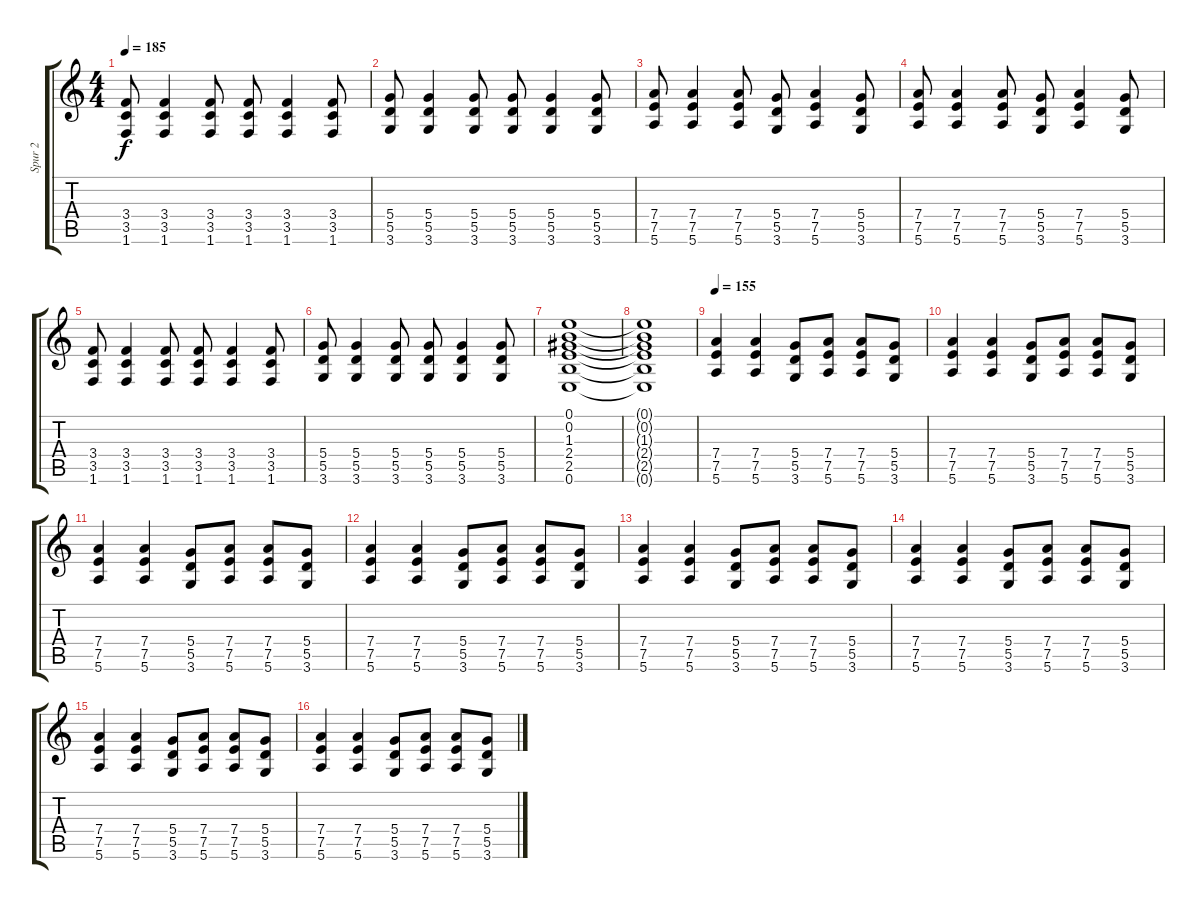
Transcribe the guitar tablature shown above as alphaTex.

\track ("Spur 2" "Spur 2") {instrument overdrivenguitar}
\staff {score tabs}
\tuning (E4 B3 G3 D3 A2 E2) {hide}
\ts (4 4)
\tempo 185
\clef g2
\ks c
(3.4 3.5 1.6).8{dy f} (3.4 3.5 1.6).4 (3.4 3.5 1.6).8 (3.4 3.5 1.6).8 (3.4 3.5 1.6).4 (3.4 3.5 1.6).8 |
(5.4 5.5 3.6).8 (5.4 5.5 3.6).4 (5.4 5.5 3.6).8 (5.4 5.5 3.6).8 (5.4 5.5 3.6).4 (5.4 5.5 3.6).8 |
(7.4 7.5 5.6).8 (7.4 7.5 5.6).4 (7.4 7.5 5.6).8 (5.4 5.5 3.6).8 (7.4 7.5 5.6).4 (5.4 5.5 3.6).8 |
(7.4 7.5 5.6).8 (7.4 7.5 5.6).4 (7.4 7.5 5.6).8 (5.4 5.5 3.6).8 (7.4 7.5 5.6).4 (5.4 5.5 3.6).8 |
(3.4 3.5 1.6).8 (3.4 3.5 1.6).4 (3.4 3.5 1.6).8 (3.4 3.5 1.6).8 (3.4 3.5 1.6).4 (3.4 3.5 1.6).8 |
(5.4 5.5 3.6).8 (5.4 5.5 3.6).4 (5.4 5.5 3.6).8 (5.4 5.5 3.6).8 (5.4 5.5 3.6).4 (5.4 5.5 3.6).8 |
(0.1 0.2 1.3 2.4 2.5 0.6).1 |
(0.1{t} 0.2{t} 1.3{t} 2.4{t} 2.5{t} 0.6{t}).1 |
\tempo 155
(7.4 7.5 5.6).4 (7.4 7.5 5.6).4 (5.4 5.5 3.6).8 (7.4 7.5 5.6).8 (7.4 7.5 5.6).8 (5.4 5.5 3.6).8 |
(7.4 7.5 5.6).4 (7.4 7.5 5.6).4 (5.4 5.5 3.6).8 (7.4 7.5 5.6).8 (7.4 7.5 5.6).8 (5.4 5.5 3.6).8 |
(7.4 7.5 5.6).4 (7.4 7.5 5.6).4 (5.4 5.5 3.6).8 (7.4 7.5 5.6).8 (7.4 7.5 5.6).8 (5.4 5.5 3.6).8 |
(7.4 7.5 5.6).4 (7.4 7.5 5.6).4 (5.4 5.5 3.6).8 (7.4 7.5 5.6).8 (7.4 7.5 5.6).8 (5.4 5.5 3.6).8 |
(7.4 7.5 5.6).4 (7.4 7.5 5.6).4 (5.4 5.5 3.6).8 (7.4 7.5 5.6).8 (7.4 7.5 5.6).8 (5.4 5.5 3.6).8 |
(7.4 7.5 5.6).4 (7.4 7.5 5.6).4 (5.4 5.5 3.6).8 (7.4 7.5 5.6).8 (7.4 7.5 5.6).8 (5.4 5.5 3.6).8 |
(7.4 7.5 5.6).4 (7.4 7.5 5.6).4 (5.4 5.5 3.6).8 (7.4 7.5 5.6).8 (7.4 7.5 5.6).8 (5.4 5.5 3.6).8 |
(7.4 7.5 5.6).4 (7.4 7.5 5.6).4 (5.4 5.5 3.6).8 (7.4 7.5 5.6).8 (7.4 7.5 5.6).8 (5.4 5.5 3.6).8
